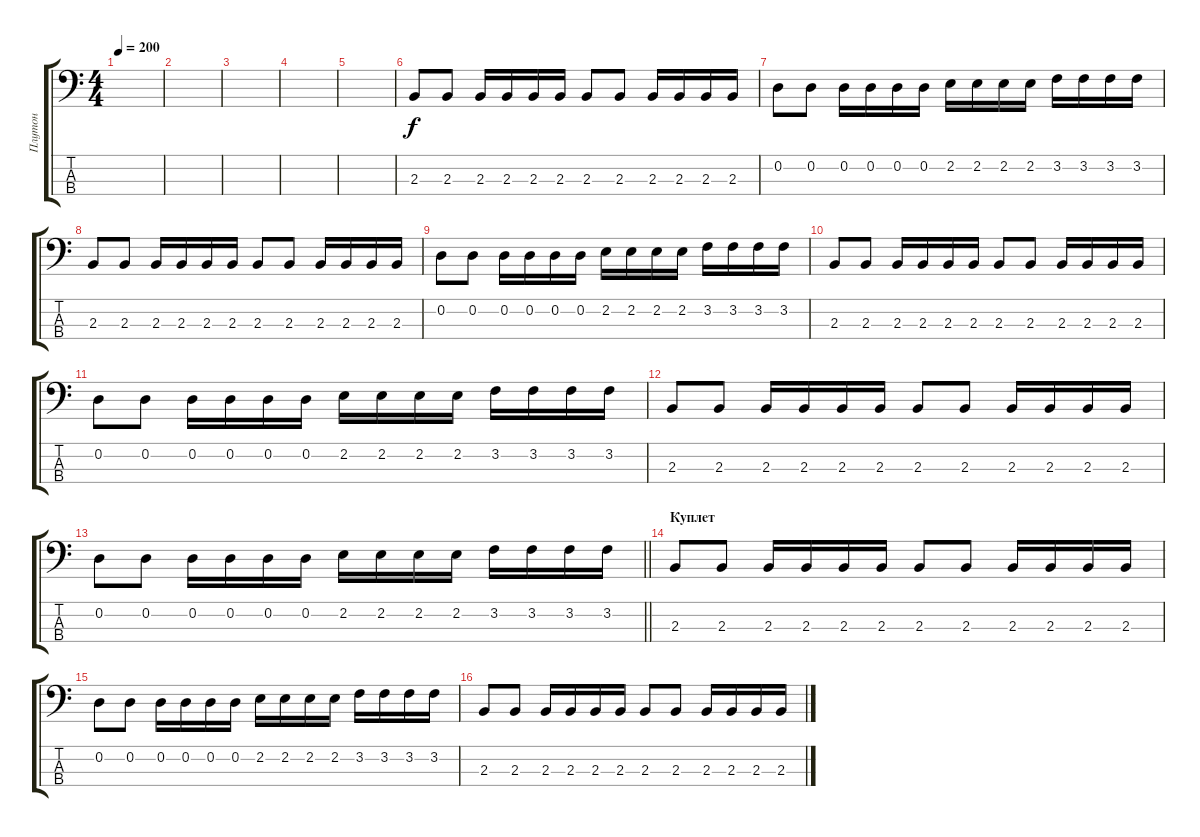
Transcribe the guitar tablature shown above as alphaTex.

\track ("Плутон" "Плутон") {instrument electricbassfinger}
\staff {score tabs}
\tuning (G2 D2 A1 E1) {hide}
\ts (4 4)
\tempo 200
\clef f4
\ks c
|
|
|
|
|
2.3.8 2.3.8 2.3.16 2.3.16 2.3.16 2.3.16 2.3.8 2.3.8 2.3.16 2.3.16 2.3.16 2.3.16 |
0.2.8 0.2.8 0.2.16 0.2.16 0.2.16 0.2.16 2.2.16 2.2.16 2.2.16 2.2.16 3.2.16 3.2.16 3.2.16 3.2.16 |
2.3.8 2.3.8 2.3.16 2.3.16 2.3.16 2.3.16 2.3.8 2.3.8 2.3.16 2.3.16 2.3.16 2.3.16 |
0.2.8 0.2.8 0.2.16 0.2.16 0.2.16 0.2.16 2.2.16 2.2.16 2.2.16 2.2.16 3.2.16 3.2.16 3.2.16 3.2.16 |
2.3.8 2.3.8 2.3.16 2.3.16 2.3.16 2.3.16 2.3.8 2.3.8 2.3.16 2.3.16 2.3.16 2.3.16 |
0.2.8 0.2.8 0.2.16 0.2.16 0.2.16 0.2.16 2.2.16 2.2.16 2.2.16 2.2.16 3.2.16 3.2.16 3.2.16 3.2.16 |
2.3.8 2.3.8 2.3.16 2.3.16 2.3.16 2.3.16 2.3.8 2.3.8 2.3.16 2.3.16 2.3.16 2.3.16 |
\barLineRight lightlight
0.2.8 0.2.8 0.2.16 0.2.16 0.2.16 0.2.16 2.2.16 2.2.16 2.2.16 2.2.16 3.2.16 3.2.16 3.2.16 3.2.16 |
\section ("" "Куплет")
2.3.8 2.3.8 2.3.16 2.3.16 2.3.16 2.3.16 2.3.8 2.3.8 2.3.16 2.3.16 2.3.16 2.3.16 |
0.2.8 0.2.8 0.2.16 0.2.16 0.2.16 0.2.16 2.2.16 2.2.16 2.2.16 2.2.16 3.2.16 3.2.16 3.2.16 3.2.16 |
2.3.8 2.3.8 2.3.16 2.3.16 2.3.16 2.3.16 2.3.8 2.3.8 2.3.16 2.3.16 2.3.16 2.3.16
